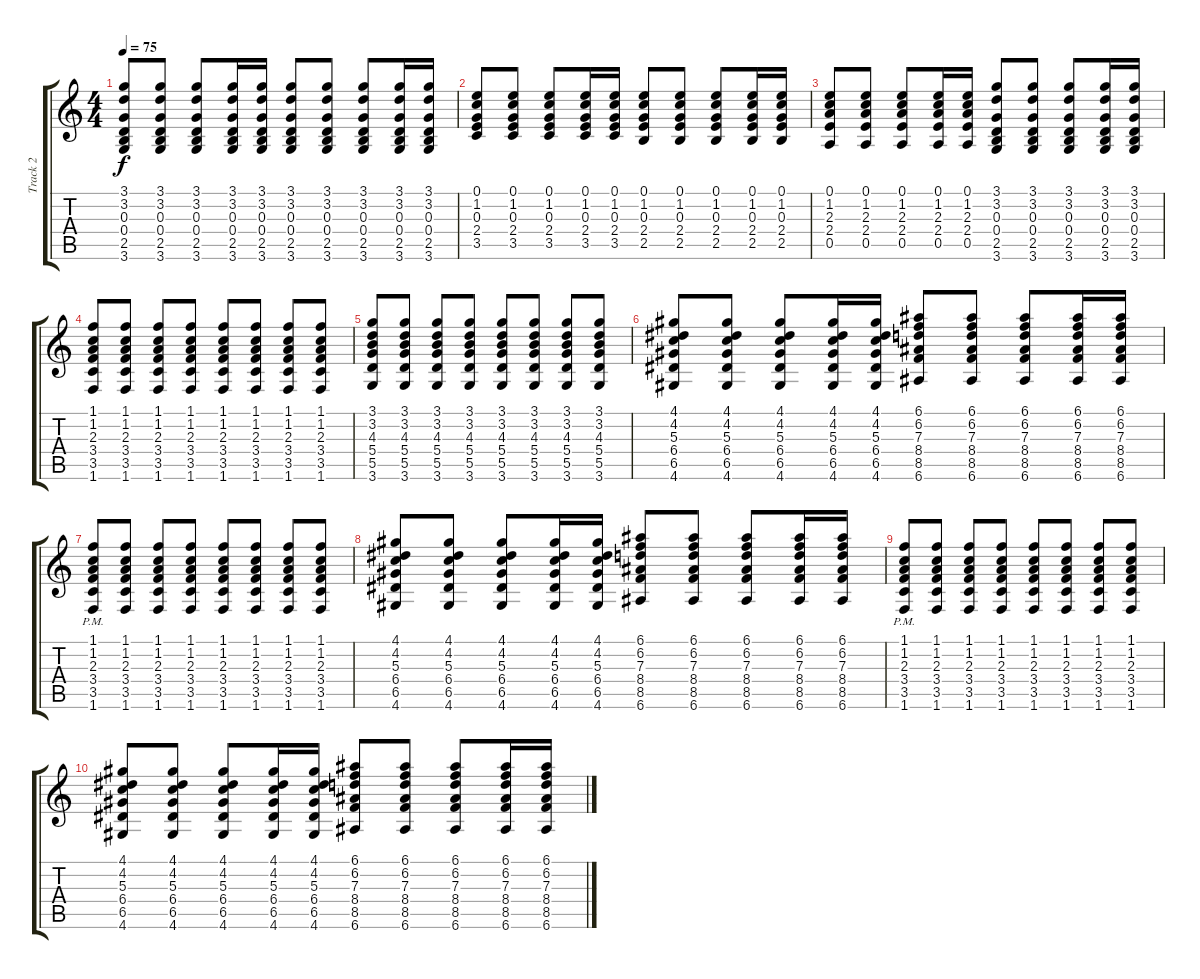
\track ("Track 2" "Track 2") {instrument electricguitarclean}
\staff {score tabs}
\tuning (E4 B3 G3 D3 A2 E2) {hide}
\ts (4 4)
\tempo 75
\clef g2
\ks c
(3.1 3.2 0.3 0.4 2.5 3.6).8{dy f} (3.1 3.2 0.3 0.4 2.5 3.6).8 (3.1 3.2 0.3 0.4 2.5 3.6).8 (3.1 3.2 0.3 0.4 2.5 3.6).16 (3.1 3.2 0.3 0.4 2.5 3.6).16 (3.1 3.2 0.3 0.4 2.5 3.6).8 (3.1 3.2 0.3 0.4 2.5 3.6).8 (3.1 3.2 0.3 0.4 2.5 3.6).8 (3.1 3.2 0.3 0.4 2.5 3.6).16 (3.1 3.2 0.3 0.4 2.5 3.6).16 |
(0.1 1.2 0.3 2.4 3.5).8 (0.1 1.2 0.3 2.4 3.5).8 (0.1 1.2 0.3 2.4 3.5).8 (0.1 1.2 0.3 2.4 3.5).16 (0.1 1.2 0.3 2.4 3.5).16 (0.1 1.2 0.3 2.4 2.5).8 (0.1 1.2 0.3 2.4 2.5).8 (0.1 1.2 0.3 2.4 2.5).8 (0.1 1.2 0.3 2.4 2.5).16 (0.1 1.2 0.3 2.4 2.5).16 |
(0.1 1.2 2.3 2.4 0.5).8 (0.1 1.2 2.3 2.4 0.5).8 (0.1 1.2 2.3 2.4 0.5).8 (0.1 1.2 2.3 2.4 0.5).16 (0.1 1.2 2.3 2.4 0.5).16 (3.1 3.2 0.3 0.4 2.5 3.6).8 (3.1 3.2 0.3 0.4 2.5 3.6).8 (3.1 3.2 0.3 0.4 2.5 3.6).8 (3.1 3.2 0.3 0.4 2.5 3.6).16 (3.1 3.2 0.3 0.4 2.5 3.6).16 |
(1.1 1.2 2.3 3.4 3.5 1.6).8 (1.1 1.2 2.3 3.4 3.5 1.6).8 (1.1 1.2 2.3 3.4 3.5 1.6).8 (1.1 1.2 2.3 3.4 3.5 1.6).8 (1.1 1.2 2.3 3.4 3.5 1.6).8 (1.1 1.2 2.3 3.4 3.5 1.6).8 (1.1 1.2 2.3 3.4 3.5 1.6).8 (1.1 1.2 2.3 3.4 3.5 1.6).8 |
(3.1 3.2 4.3 5.4 5.5 3.6).8 (3.1 3.2 4.3 5.4 5.5 3.6).8 (3.1 3.2 4.3 5.4 5.5 3.6).8 (3.1 3.2 4.3 5.4 5.5 3.6).8 (3.1 3.2 4.3 5.4 5.5 3.6).8 (3.1 3.2 4.3 5.4 5.5 3.6).8 (3.1 3.2 4.3 5.4 5.5 3.6).8 (3.1 3.2 4.3 5.4 5.5 3.6).8 |
(4.1 4.2 5.3 6.4 6.5 4.6).8{volume 6 instrument overdrivenguitar} (4.1 4.2 5.3 6.4 6.5 4.6).8 (4.1 4.2 5.3 6.4 6.5 4.6).8 (4.1 4.2 5.3 6.4 6.5 4.6).16 (4.1 4.2 5.3 6.4 6.5 4.6).16 (6.1 6.2 7.3 8.4 8.5 6.6).8 (6.1 6.2 7.3 8.4 8.5 6.6).8 (6.1 6.2 7.3 8.4 8.5 6.6).8 (6.1 6.2 7.3 8.4 8.5 6.6).16 (6.1 6.2 7.3 8.4 8.5 6.6).16 |
(1.1 1.2 2.3 3.4 3.5{pm} 1.6).8 (1.1 1.2 2.3 3.4 3.5 1.6).8 (1.1 1.2 2.3 3.4 3.5 1.6).8 (1.1 1.2 2.3 3.4 3.5 1.6).8 (1.1 1.2 2.3 3.4 3.5 1.6).8 (1.1 1.2 2.3 3.4 3.5 1.6).8 (1.1 1.2 2.3 3.4 3.5 1.6).8 (1.1 1.2 2.3 3.4 3.5 1.6).8 |
(4.1 4.2 5.3 6.4 6.5 4.6).8{volume 6 instrument overdrivenguitar} (4.1 4.2 5.3 6.4 6.5 4.6).8 (4.1 4.2 5.3 6.4 6.5 4.6).8 (4.1 4.2 5.3 6.4 6.5 4.6).16 (4.1 4.2 5.3 6.4 6.5 4.6).16 (6.1 6.2 7.3 8.4 8.5 6.6).8 (6.1 6.2 7.3 8.4 8.5 6.6).8 (6.1 6.2 7.3 8.4 8.5 6.6).8 (6.1 6.2 7.3 8.4 8.5 6.6).16 (6.1 6.2 7.3 8.4 8.5 6.6).16 |
(1.1 1.2 2.3 3.4 3.5{pm} 1.6).8 (1.1 1.2 2.3 3.4 3.5 1.6).8 (1.1 1.2 2.3 3.4 3.5 1.6).8 (1.1 1.2 2.3 3.4 3.5 1.6).8 (1.1 1.2 2.3 3.4 3.5 1.6).8 (1.1 1.2 2.3 3.4 3.5 1.6).8 (1.1 1.2 2.3 3.4 3.5 1.6).8 (1.1 1.2 2.3 3.4 3.5 1.6).8 |
(4.1 4.2 5.3 6.4 6.5 4.6).8{volume 8 instrument overdrivenguitar} (4.1 4.2 5.3 6.4 6.5 4.6).8 (4.1 4.2 5.3 6.4 6.5 4.6).8 (4.1 4.2 5.3 6.4 6.5 4.6).16 (4.1 4.2 5.3 6.4 6.5 4.6).16 (6.1 6.2 7.3 8.4 8.5 6.6).8 (6.1 6.2 7.3 8.4 8.5 6.6).8 (6.1 6.2 7.3 8.4 8.5 6.6).8 (6.1 6.2 7.3 8.4 8.5 6.6).16 (6.1 6.2 7.3 8.4 8.5 6.6).16
